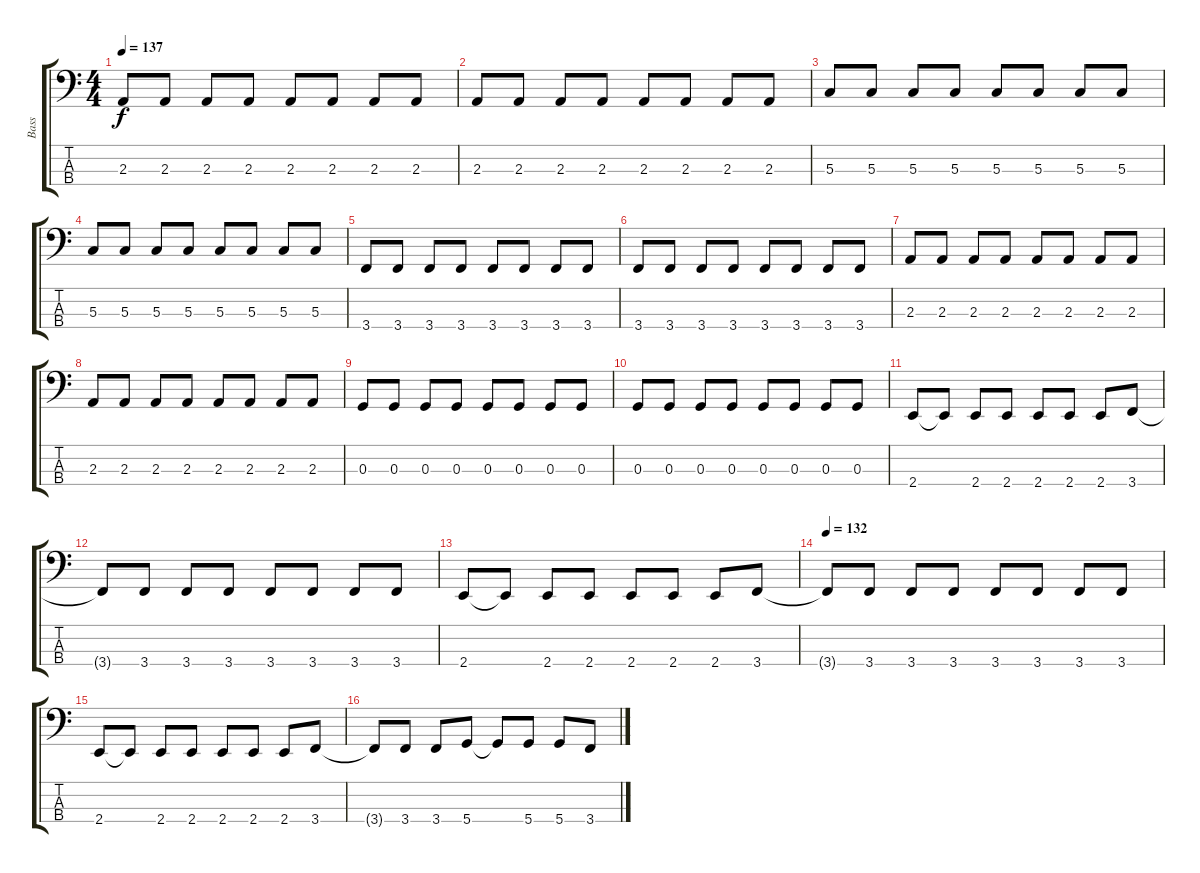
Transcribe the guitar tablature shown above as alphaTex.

\track ("Bass" "Bass") {instrument electricbasspick}
\staff {score tabs}
\tuning (F2 C2 G1 D1) {hide}
\ts (4 4)
\tempo 137
\clef f4
\ks c
2.3.8{dy f} 2.3.8 2.3.8 2.3.8 2.3.8 2.3.8 2.3.8 2.3.8 |
2.3.8 2.3.8 2.3.8 2.3.8 2.3.8 2.3.8 2.3.8 2.3.8 |
5.3.8 5.3.8 5.3.8 5.3.8 5.3.8 5.3.8 5.3.8 5.3.8 |
5.3.8 5.3.8 5.3.8 5.3.8 5.3.8 5.3.8 5.3.8 5.3.8 |
3.4.8 3.4.8 3.4.8 3.4.8 3.4.8 3.4.8 3.4.8 3.4.8 |
3.4.8 3.4.8 3.4.8 3.4.8 3.4.8 3.4.8 3.4.8 3.4.8 |
2.3.8 2.3.8 2.3.8 2.3.8 2.3.8 2.3.8 2.3.8 2.3.8 |
2.3.8 2.3.8 2.3.8 2.3.8 2.3.8 2.3.8 2.3.8 2.3.8 |
0.3.8 0.3.8 0.3.8 0.3.8 0.3.8 0.3.8 0.3.8 0.3.8 |
0.3.8 0.3.8 0.3.8 0.3.8 0.3.8 0.3.8 0.3.8 0.3.8 |
2.4.8 2.4{t}.8 2.4.8 2.4.8 2.4.8 2.4.8 2.4.8 3.4.8 |
3.4{t}.8 3.4.8 3.4.8 3.4.8 3.4.8 3.4.8 3.4.8 3.4.8 |
2.4.8 2.4{t}.8 2.4.8 2.4.8 2.4.8 2.4.8 2.4.8 3.4.8 |
\tempo 132
3.4{t}.8 3.4.8 3.4.8 3.4.8 3.4.8 3.4.8 3.4.8 3.4.8 |
2.4.8 2.4{t}.8 2.4.8 2.4.8 2.4.8 2.4.8 2.4.8 3.4.8 |
3.4{t}.8 3.4.8 3.4.8 5.4.8 5.4{t}.8 5.4.8 5.4.8 3.4.8
